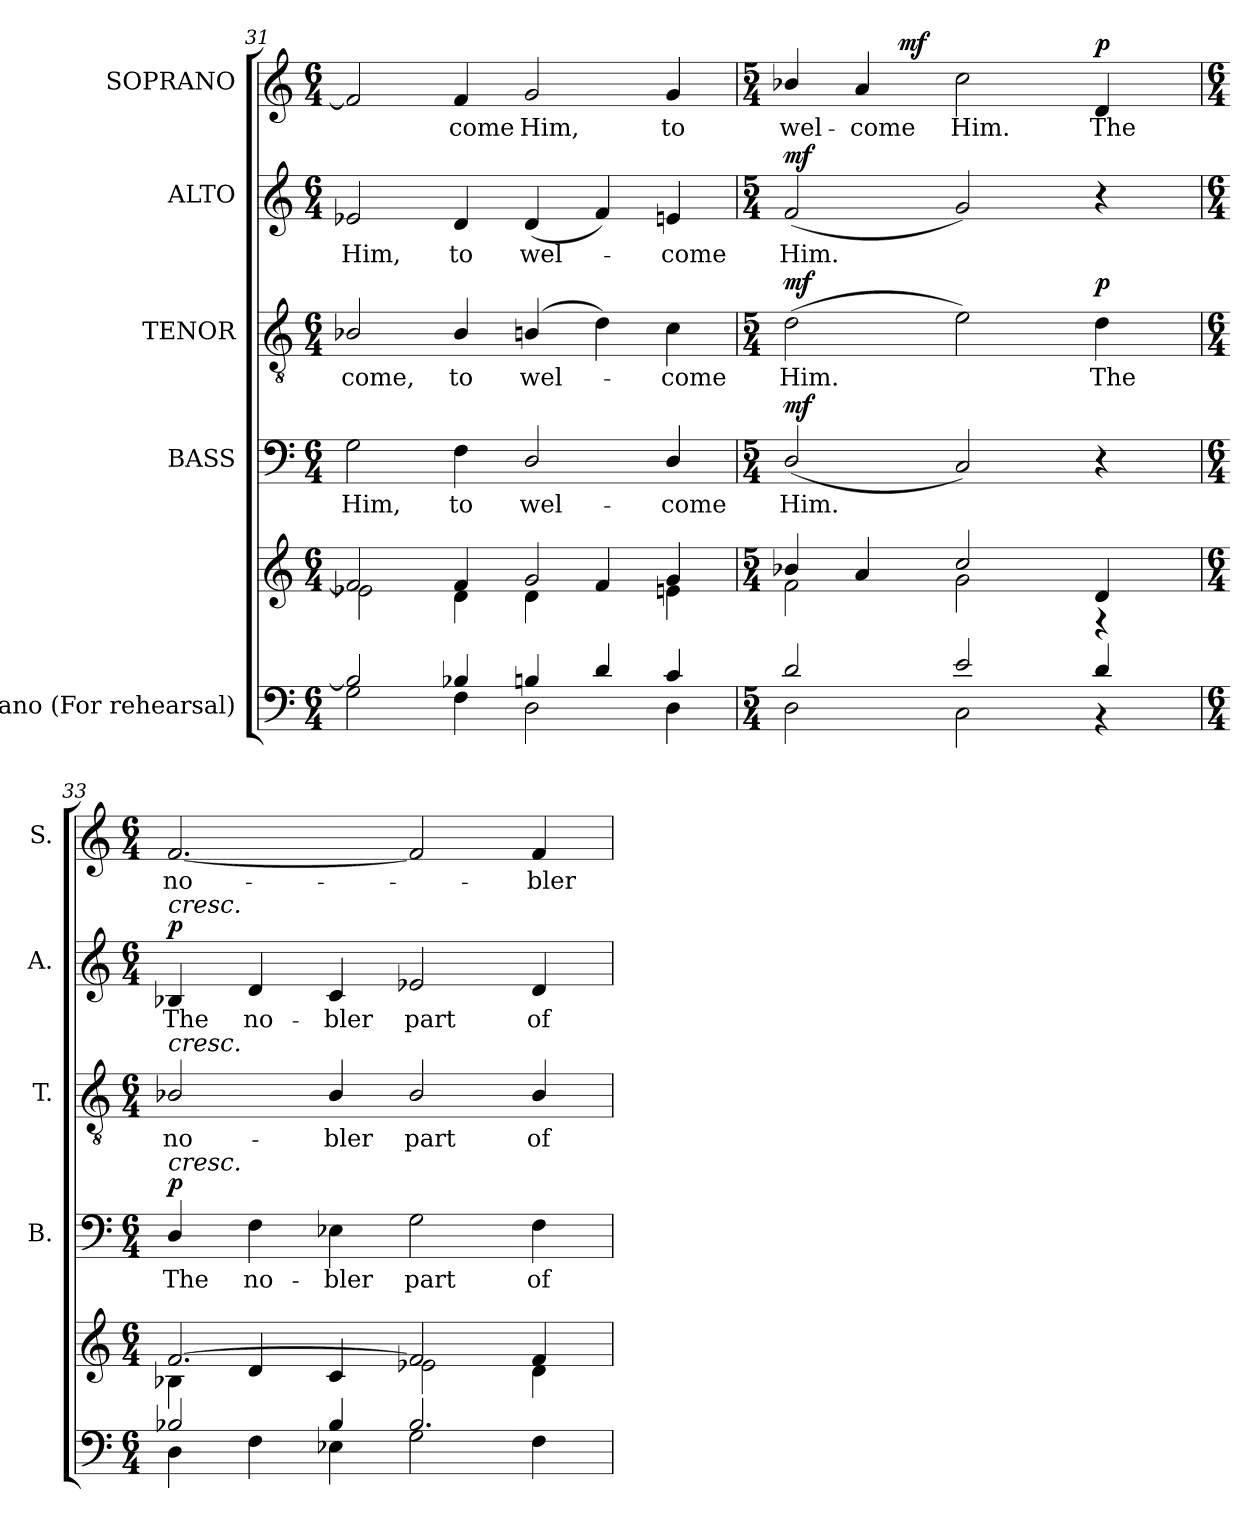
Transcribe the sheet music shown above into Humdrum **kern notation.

**kern	**kern	**kern	**text	**dynam	**kern	**text	**dynam	**kern	**text	**dynam	**kern	**text	**dynam
*part5	*part5	*part4	*part4	*part4	*part3	*part3	*part3	*part2	*part2	*part2	*part1	*part1	*part1
*staff6	*staff5	*staff4	*staff4	*staff4	*staff3	*staff3	*staff3	*staff2	*staff2	*staff2	*staff1	*staff1	*staff1
*I"Piano (For rehearsal)	*	*I"BASS	*	*	*I"TENOR	*	*	*I"ALTO	*	*	*I"SOPRANO	*	*
*	*	*I'B.	*	*	*I'T.	*	*	*I'A.	*	*	*I'S.	*	*
*clefF4	*clefG2	*clefF4	*	*	*clefGv2	*	*	*clefG2	*	*	*clefG2	*	*
*	*	*	*	*	*ITrd7c12	*	*	*	*	*	*	*	*
*k[]	*k[]	*k[]	*	*	*k[]	*	*	*k[]	*	*	*k[]	*	*
*C:	*C:	*C:	*	*	*C:	*	*	*C:	*	*	*C:	*	*
*M6/4	*M6/4	*M6/4	*	*	*M6/4	*	*	*M6/4	*	*	*M6/4	*	*
=31	=31	=31	=31	=31	=31	=31	=31	=31	=31	=31	=31	=31	=31
*^	*^	*	*	*	*	*	*	*	*	*	*	*	*
!	!	!	!	!	!LO:LY:b:color=#000000	!	!	!	!	!	!	!	!	!	!
!	!	!	!	!	!	!	!	!LO:LY:b:color=#000000	!	!	!	!	!	!	!
!	!	!	!	!	!	!	!	!	!	!	!LO:LY:b:color=#000000	!	!	!	!
2B-i/]	2Gi\	2fi/]	2e-Xi\	2Gi\	Him,	.	2BB-Xi/	-come,	.	2e-Xi/	Him,	.	2fi/]	.	.
!	!	!	!	!	!LO:LY:b:color=#000000	!	!	!	!	!	!	!	!	!	!
!	!	!	!	!	!	!	!	!LO:LY:b:color=#000000	!	!	!	!	!	!	!
!	!	!	!	!	!	!	!	!	!	!	!LO:LY:b:color=#000000	!	!	!	!
!	!	!	!	!	!	!	!	!	!	!	!	!	!	!LO:LY:b:color=#000000	!
4B-Xi/	4Fi\	4fi/	4di\	4Fi\	to	.	4BB-i/	to	.	4di/	to	.	4fi/	-come	.
!	!	!	!	!	!LO:LY:b:color=#000000	!	!	!	!	!	!	!	!	!	!
!	!	!	!	!	!	!	!	!LO:LY:b:color=#000000	!	!	!	!	!	!	!
!	!	!	!	!	!	!	!	!	!	!	!LO:LY:b:color=#000000	!	!	!	!
!	!	!	!	!	!	!	!	!	!	!	!	!	!	!LO:LY:b:color=#000000	!
4Bni/	2Di\	2gi/	4di\	2Di/	wel-	.	(4BBni/	wel-	.	(4di/	wel-	.	2gi/	Him,	.
4di/	.	.	4fi/	.	.	.	4Di\)	.	.	4fi/)	.	.	.	.	.
!	!	!	!	!	!LO:LY:b:color=#000000	!	!	!	!	!	!	!	!	!	!
!	!	!	!	!	!	!	!	!LO:LY:b:color=#000000	!	!	!	!	!	!	!
!	!	!	!	!	!	!	!	!	!	!	!LO:LY:b:color=#000000	!	!	!	!
!	!	!	!	!	!	!	!	!	!	!	!	!	!	!LO:LY:b:color=#000000	!
4ci/	4Di\	4gi/	4eni\	4Di/	-come	.	4Ci\	-come	.	4eni/	-come	.	4gi/	to	.
=32	=32	=32	=32	=32	=32	=32	=32	=32	=32	=32	=32	=32	=32	=32	=32
*M5/4	*	*M5/4	*	*M5/4	*	*	*M5/4	*	*	*M5/4	*	*	*M5/4	*	*
!	!	!	!	!	!LO:LY:b:color=#000000	!	!	!	!	!	!	!	!	!	!
!	!	!	!	!	!	!	!	!LO:LY:b:color=#000000	!	!	!	!	!	!	!
!	!	!	!	!	!	!	!	!	!	!	!LO:LY:b:color=#000000	!	!	!	!
!	!	!	!	!	!	!	!	!	!	!	!	!	!	!LO:LY:b:color=#000000	!
*	*	*	*	*	*	*	*	*	*	*	*	*	*^	*	*
2di/	2Di\	4b-Xi/	2fi\	(2Di/	Him.	mf	(2Di\	Him.	mf	(2fi/	Him.	mf	4b-Xi/	4ryy	wel-	.
!	!	!	!	!	!	!	!	!	!	!	!	!	!	!	!LO:LY:b:color=#000000	!
.	.	4ai/	.	.	.	.	.	.	.	.	.	.	4ai/	16ryy	-come	.
.	.	.	.	.	.	.	.	.	.	.	.	.	.	64ryy	.	.
.	.	.	.	.	.	.	.	.	.	.	.	.	.	2ryy	.	mf
!	!	!	!	!	!	!	!	!	!	!	!	!	!	!	!LO:LY:b:color=#000000	!
2ei/	2Ci\	2cci/	2gi\	2Ci/)	.	.	2Ei\)	.	.	2gi/)	.	.	2cci\	.	Him.	.
.	.	.	.	.	.	.	.	.	.	.	.	.	.	4ryy	.	.
!	!	!	!	!	!	!	!	!LO:LY:b:color=#000000	!	!	!	!	!	!	!	!
!	!	!	!	!	!	!	!	!	!	!	!	!	!	!	!LO:LY:b:color=#000000	!
4di/	4r	4di/	4r	4r	.	.	4Di\	The	p	4r	.	.	4di/	.	The	p
.	.	.	.	.	.	.	.	.	.	.	.	.	.	8ryy	.	.
.	.	.	.	.	.	.	.	.	.	.	.	.	.	32.ryy	.	.
*	*	*	*	*	*	*	*	*	*	*	*	*	*v	*v	*	*
=33	=33	=33	=33	=33	=33	=33	=33	=33	=33	=33	=33	=33	=33	=33	=33
*M6/4	*	*M6/4	*	*M6/4	*	*	*M6/4	*	*	*M6/4	*	*	*M6/4	*	*
*	*	*	*	*	*	*	*	*	*	*	*	*	*^	*	*
!	!	!	!	!	!LO:LY:b:color=#000000	!	!	!	!	!	!	!	!	!	!	!
*	*	*	*	*	*	*	*	*	*	*	*	*	*v	*v	*	*
*	*	*	*	*	*	*	*	*	*	*	*	*	*^	*	*
!	!	!	!	!	!	!	!	!LO:LY:b:color=#000000	!	!	!	!	!	!	!	!
*	*	*	*	*	*	*	*	*	*	*	*	*	*v	*v	*	*
*	*	*	*	*	*	*	*	*	*	*	*	*	*^	*	*
!	!	!	!	!	!	!	!	!	!	!	!LO:LY:b:color=#000000	!	!	!	!	!
*	*	*	*	*	*	*	*	*	*	*	*	*	*v	*v	*	*
*	*	*	*	*	*	*	*	*	*	*	*	*	*^	*	*
!	!	!	!	!	!	!	!	!	!	!	!	!	!LO:TX:a:i:t=cresc.	!	!	!
!	!	!	!	!	!	!	!	!	!	!LO:TX:a:i:t=cresc.	!	!	!	!	!	!
!	!	!	!	!	!	!	!LO:TX:a:i:t=cresc.	!	!	!	!	!	!	!	!	!
!	!	!	!	!LO:TX:a:i:t=cresc.	!	!	!	!	!	!	!	!	!	!	!	!
!	!	!	!	!	!	!	!	!	!	!	!	!	!	!	!LO:LY:b:color=#000000	!
*	*	*	*	*	*	*	*	*	*	*	*	*	*v	*v	*	*
2B-Xi/	4Di\	[2.fi/	4B-Xi\	4Di/	The	p	2BB-Xi/	no-	.	4B-Xi/	The	p	[2.fi/	no-	.
!	!	!	!	!	!LO:LY:b:color=#000000	!	!	!	!	!	!	!	!	!	!
!	!	!	!	!	!	!	!	!	!	!	!LO:LY:b:color=#000000	!	!	!	!
.	4Fi\	.	4di/	4Fi\	no-	.	.	.	.	4di/	no-	.	.	.	.
!	!	!	!	!	!LO:LY:b:color=#000000	!	!	!	!	!	!	!	!	!	!
!	!	!	!	!	!	!	!	!LO:LY:b:color=#000000	!	!	!	!	!	!	!
!	!	!	!	!	!	!	!	!	!	!	!LO:LY:b:color=#000000	!	!	!	!
4B-i/	4E-Xi\	.	4ci/	4E-Xi\	-bler	.	4BB-i/	-bler	.	4ci/	-bler	.	.	.	.
!	!	!	!	!	!LO:LY:b:color=#000000	!	!	!	!	!	!	!	!	!	!
!	!	!	!	!	!	!	!	!LO:LY:b:color=#000000	!	!	!	!	!	!	!
!	!	!	!	!	!	!	!	!	!	!	!LO:LY:b:color=#000000	!	!	!	!
2.B-i/	2Gi\	2fi/]	2e-Xi\	2Gi\	part	.	2BB-i/	part	.	2e-Xi/	part	.	2fi/]	.	.
!	!	!	!	!	!LO:LY:b:color=#000000	!	!	!	!	!	!	!	!	!	!
!	!	!	!	!	!	!	!	!LO:LY:b:color=#000000	!	!	!	!	!	!	!
!	!	!	!	!	!	!	!	!	!	!	!LO:LY:b:color=#000000	!	!	!	!
!	!	!	!	!	!	!	!	!	!	!	!	!	!	!LO:LY:b:color=#000000	!
.	4Fi\	4fi/	4di\	4Fi\	of	.	4BB-i/	of	.	4di/	of	.	4fi/	-bler	.
*v	*v	*	*	*	*	*	*	*	*	*	*	*	*	*	*
*	*v	*v	*	*	*	*	*	*	*	*	*	*	*	*
=	=	=	=	=	=	=	=	=	=	=	=	=	=
*-	*-	*-	*-	*-	*-	*-	*-	*-	*-	*-	*-	*-	*-
